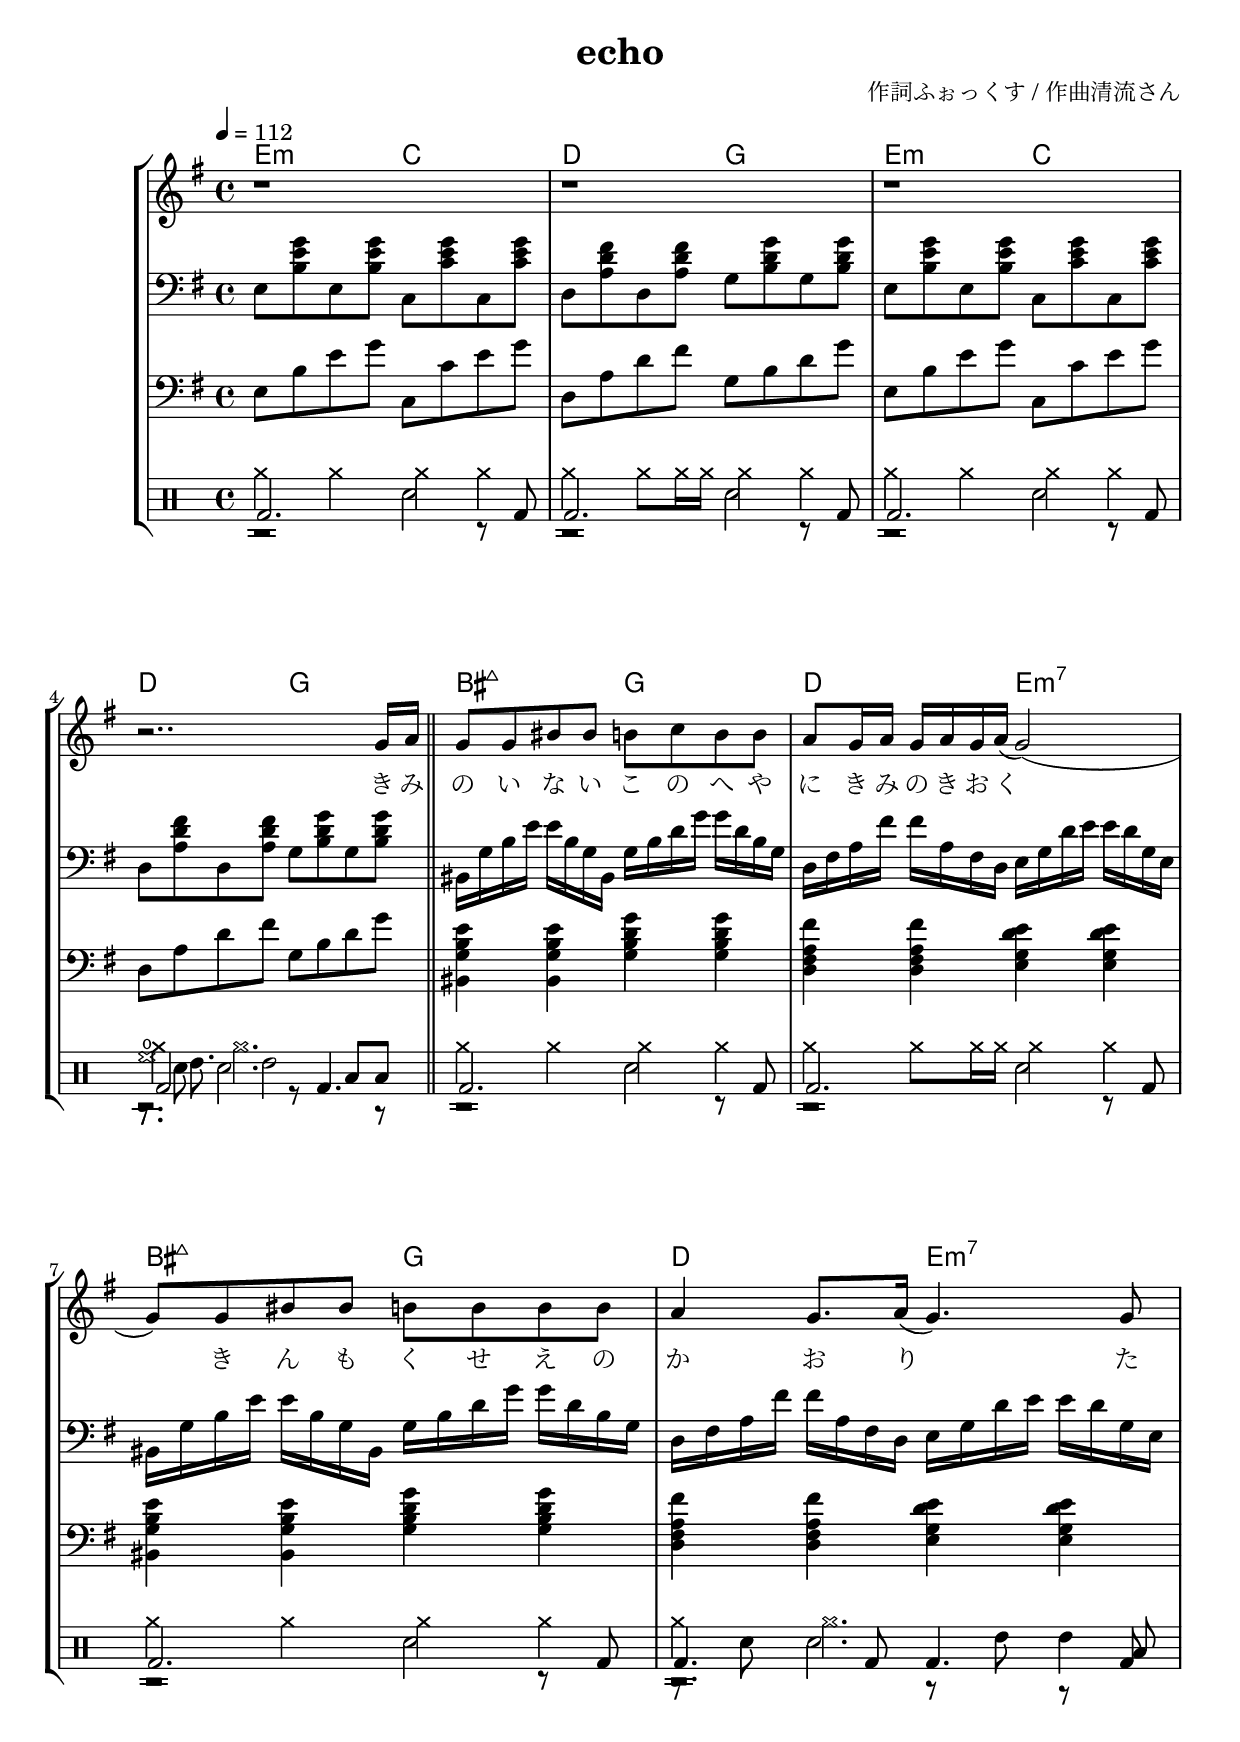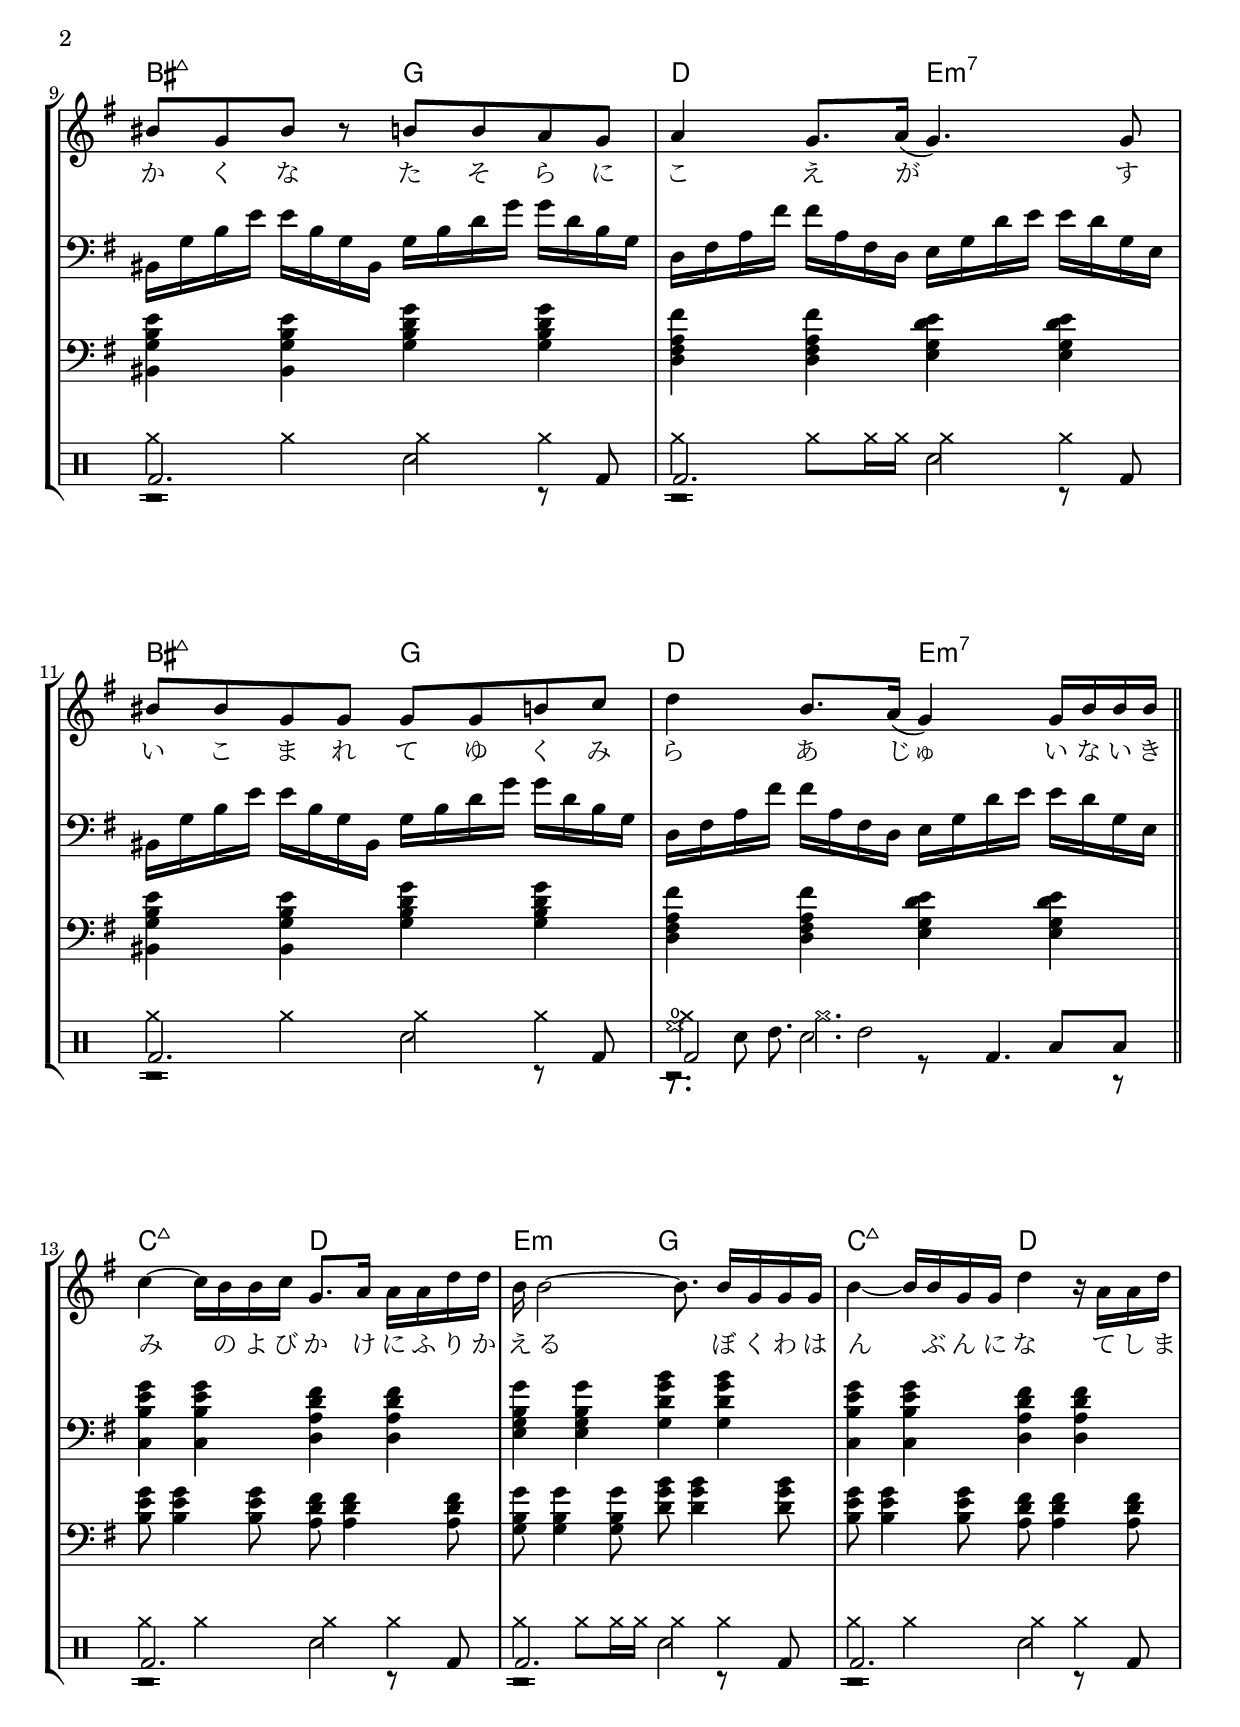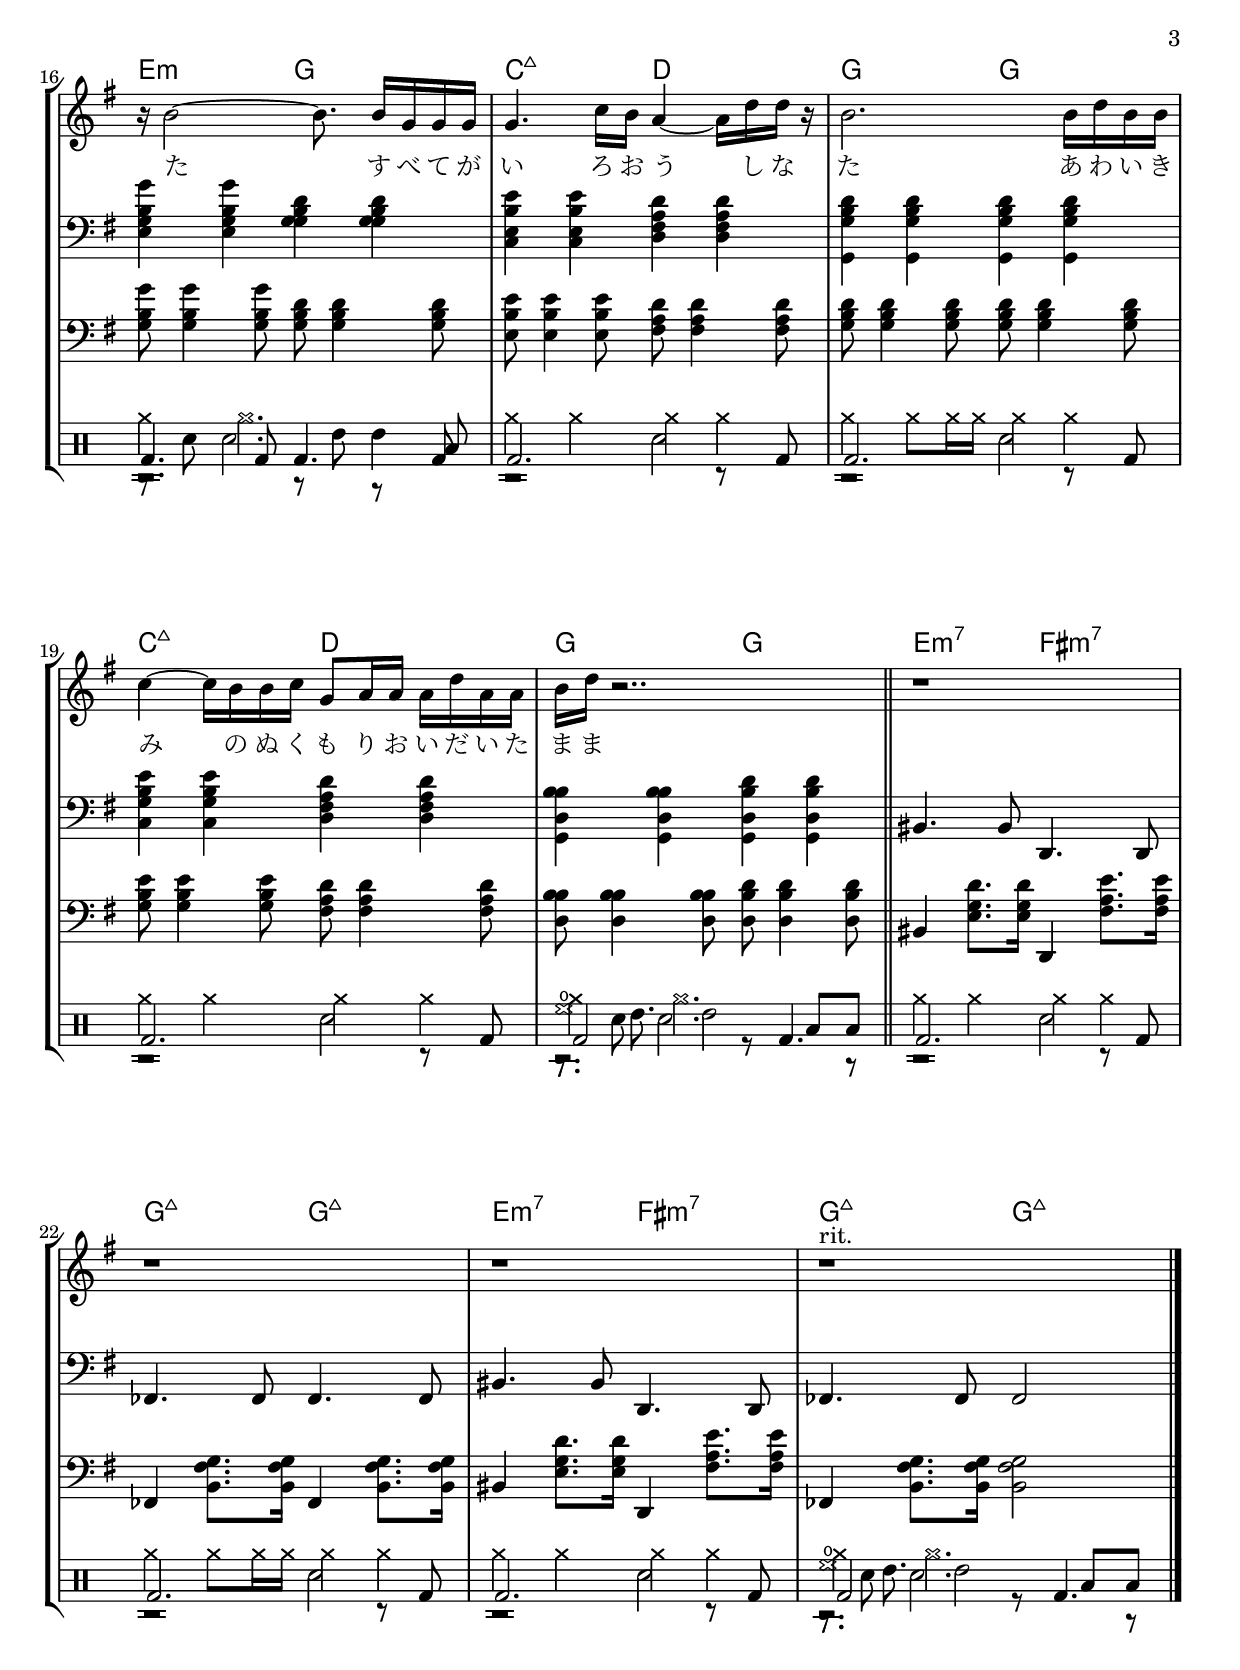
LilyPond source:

\version "2.12.1"

\header {
	title = \markup {echo}
	composer = \markup \center-column {"作詞ふぉっくす / 作曲清流さん"}
}

harmony = \chordmode {
	e2:m c d g e:m c d g 

	bis:maj7 g d e:min7 bis:maj7 g d e:min7 bis:maj7 g d e:min7 bis:maj7 g d e:min7 

	c:maj7 d e:m g c:maj7 d e:m g c:maj7 d g g c:maj7 d g g 

	e:min7 fis:m7 g:maj7 g:maj7 e:min7 fis:m7 g:maj7 g:maj7 
}

melody = {
	\key g \major
	\tempo 4 = 112
	r1 | r1 | r1 | r2.. 
	\set Staff.midiInstrument = #"mmi0.42"
	g'16  a'16 
	g'8  g'8  bis'8  bis'8  b'8  c''8  b'8  b'8 
	a'8  g'16  a'16  g'16  a'16  g'16  a'16  (g'2) 
	(g'8)  g'8  bis'8  bis'8  b'8  b'8  b'8  b'8 
	a'4  g'8.  a'16  (g'4.)  g'8 
	bis'8  g'8  bis'8  r8  b'8  b'8  a'8  g'8 
	a'4  g'8.  a'16  (g'4.)  g'8 
	bis'8  bis'8  g'8  g'8  g'8  g'8  b'8  c''8 
	d''4  b'8.  a'16  (g'4)  	\set Staff.midiInstrument = #"mmi0.42"
	g'16  b'16  b'16  b'16 
	c''4~c''16  b'16  b'16  c''16  g'8.  a'16  a'16  a'16  d''16  d''16 
	b'16  b'2~b'8.  b'16  g'16  g'16  g'16 
	b'4~b'16  b'16  g'16  g'16  d''4  r16  a'16  a'16  d''16 
	r16  b'2~b'8.  b'16  g'16  g'16  g'16 
	g'4.  c''16  b'16  a'4~a'16  d''16  d''16  r16 
	b'2.  b'16  d''16  b'16  b'16 
	c''4~c''16  b'16  b'16  c''16  g'8  a'16  a'16  a'16  d''16  a'16  a'16 
	b'16  d''16  	r2.. 	r1 | r1 | r1 | r1^"rit." \bar "|."
}

words = \lyricmode {
	
	き  み  の  い  な  い  こ  の  へ  や  に  き  み  の  き  お  く  き  ん  も  く  せ  え  の  か  お  り  た  か  く  な  た  そ  ら  に  こ  え  が  す  い  こ  ま  れ  て  ゆ  く  み  ら  あ  じゅ  
	い  な  い  き  み  の  よ  び  か  け  に  ふ  り  か  え  る  ぼ  く  わ  は  ん  ぶ  ん  に  な  て  し  ま  た  す  べ  て  が  い  ろ  お  う  し  な  た  あ  わ  い  き  み  の  ぬ  く  も  り  お  い  だ  い  た  ま  ま  
	
}

tempochange = {
	\tempo 4 = 112
	r1 | r1 | r1 | r1 \bar "||"
	\tempo 4 = 112
	r1 | r1 | r1 | r1 | r1 | r1 | r1 | r1 \bar "||"
	\tempo 4 = 112
	r1 | r1 | r1 | r1 | r1 | r1 | r1 | r1 \bar "||"
	\tempo 4 = 112
	r1 | r1 | r1 | \tempo 4 = 84 r2 \tempo 4 = 74 r2 \bar "|."
}

mainacc = {
	\clef bass
	\set Staff.midiInstrument = #"Cello"
	\key g \major
	\tempo 4 = 112
	e8 <b e' g'> e <b e' g'>
	c8 <c' e' g'> c <c' e' g'>
	d8 <a d' fis'> d <a d' fis'>
	g8 <b d' g'> g <b d' g'>
	e8 <b e' g'> e <b e' g'>
	c8 <c' e' g'> c <c' e' g'>
	d8 <a d' fis'> d <a d' fis'>
	g8 <b d' g'> g <b d' g'>
	\bar "||"

	\set Staff.midiInstrument = #"Violin"
	bis,16 g b e' e' b g bis,
	g16 b d' g' g' d' b g
	d16 fis a fis' fis' a fis d
	e16 g d' e' e' d' g e
	bis,16 g b e' e' b g bis,
	g16 b d' g' g' d' b g
	d16 fis a fis' fis' a fis d
	e16 g d' e' e' d' g e
	bis,16 g b e' e' b g bis,
	g16 b d' g' g' d' b g
	d16 fis a fis' fis' a fis d
	e16 g d' e' e' d' g e
	bis,16 g b e' e' b g bis,
	g16 b d' g' g' d' b g
	d16 fis a fis' fis' a fis d
	e16 g d' e' e' d' g e
	\bar "||"

	\set Staff.midiInstrument = #"Piccolo"
	<c b e' g'>4 <c b e' g'>4
	<d a d' fis'>4 <d a d' fis'>4
	<e g b g'>4 <e g b g'>4
	<g d' g' b'>4 <g d' g' b'>4
	<c b e' g'>4 <c b e' g'>4
	<d a d' fis'>4 <d a d' fis'>4
	<e g b g'>4 <e g b g'>4
	<g g b d'>4 <g g b d'>4
	<c e b e'>4 <c e b e'>4
	<d fis a d'>4 <d fis a d'>4
	<g, g b d'>4 <g, g b d'>4
	<g, g b d'>4 <g, g b d'>4
	<c g b e'>4 <c g b e'>4
	<d fis a d'>4 <d fis a d'>4
	<g, d b b>4 <g, d b b>4
	<g, d b d'>4 <g, d b d'>4
	\bar "||"

	\set Staff.midiInstrument = #"Tremolo Strings"
	bis,4.bis,8
	d,4.d,8
	fes,4.fes,8
	fes,4.fes,8
	bis,4.bis,8
	d,4.d,8
	fes,4.fes,8
	fes,2
	\bar "|."
}

subacc = {
	\clef bass
	\set Staff.midiInstrument = #"Glockenspiel"
	\key g \major
	\tempo 4 = 112
	e8 b8 e'8 g'8
	c8 c'8 e'8 g'8
	d8 a8 d'8 fis'8
	g8 b8 d'8 g'8
	e8 b8 e'8 g'8
	c8 c'8 e'8 g'8
	d8 a8 d'8 fis'8
	g8 b8 d'8 g'8
	\bar "||"

	\set Staff.midiInstrument = #"Rock Organ"
	<bis, g b e'>4 <bis, g b e'>4
	<g b d' g'>4 <g b d' g'>4
	<d fis a fis'>4 <d fis a fis'>4
	<e g d' e'>4 <e g d' e'>4
	<bis, g b e'>4 <bis, g b e'>4
	<g b d' g'>4 <g b d' g'>4
	<d fis a fis'>4 <d fis a fis'>4
	<e g d' e'>4 <e g d' e'>4
	<bis, g b e'>4 <bis, g b e'>4
	<g b d' g'>4 <g b d' g'>4
	<d fis a fis'>4 <d fis a fis'>4
	<e g d' e'>4 <e g d' e'>4
	<bis, g b e'>4 <bis, g b e'>4
	<g b d' g'>4 <g b d' g'>4
	<d fis a fis'>4 <d fis a fis'>4
	<e g d' e'>4 <e g d' e'>4
	\bar "||"

	\set Staff.midiInstrument = #"Contrabass"
	<b e' g'>8 <b e' g'>4 <b e' g'>8
	<a d' fis'>8 <a d' fis'>4 <a d' fis'>8
	<g b g'>8 <g b g'>4 <g b g'>8
	<d' g' b'>8 <d' g' b'>4 <d' g' b'>8
	<b e' g'>8 <b e' g'>4 <b e' g'>8
	<a d' fis'>8 <a d' fis'>4 <a d' fis'>8
	<g b g'>8 <g b g'>4 <g b g'>8
	<g b d'>8 <g b d'>4 <g b d'>8
	<e b e'>8 <e b e'>4 <e b e'>8
	<fis a d'>8 <fis a d'>4 <fis a d'>8
	<g b d'>8 <g b d'>4 <g b d'>8
	<g b d'>8 <g b d'>4 <g b d'>8
	<g b e'>8 <g b e'>4 <g b e'>8
	<fis a d'>8 <fis a d'>4 <fis a d'>8
	<d b b>8 <d b b>4 <d b b>8
	<d b d'>8 <d b d'>4 <d b d'>8
	\bar "||"

	\set Staff.midiInstrument = #"Clarinet"
	bis,4 <e g d'>8. <e g d'>16
	d,4 <fis a e'>8. <fis a e'>16
	fes,4 <b, fis g>8. <b, fis g>16
	fes,4 <b, fis g>8. <b, fis g>16
	bis,4 <e g d'>8. <e g d'>16
	d,4 <fis a e'>8. <fis a e'>16
	fes,4 <b, fis g>8. <b, fis g>16
	<b, fis g>2
	\bar "|."
}

percA = {
	\drummode {
	cymr4 cymr4 cymr4 cymr4  |cymr4 cymr8 cymr16 cymr16 cymr4 cymr4  |cymr4 cymr4 cymr4 cymr4  |cymr4 cymr2.  \bar "||"
	cymr4 cymr4 cymr4 cymr4  |cymr4 cymr8 cymr16 cymr16 cymr4 cymr4  |cymr4 cymr4 cymr4 cymr4  |cymr4 cymr2.  |cymr4 cymr4 cymr4 cymr4  |cymr4 cymr8 cymr16 cymr16 cymr4 cymr4  |cymr4 cymr4 cymr4 cymr4  |cymr4 cymr2.  \bar "||"
	cymr4 cymr4 cymr4 cymr4  |cymr4 cymr8 cymr16 cymr16 cymr4 cymr4  |cymr4 cymr4 cymr4 cymr4  |cymr4 cymr2.  |cymr4 cymr4 cymr4 cymr4  |cymr4 cymr8 cymr16 cymr16 cymr4 cymr4  |cymr4 cymr4 cymr4 cymr4  |cymr4 cymr2.  \bar "||"
	cymr4 cymr4 cymr4 cymr4  |cymr4 cymr8 cymr16 cymr16 cymr4 cymr4  |cymr4 cymr4 cymr4 cymr4  |cymr4 cymr2.  \bar "|."
	}
}

percB = {
	\drummode {
	r2 sn2  |r2 sn2  |r2 sn2  |r8 sn8 sn2.  \bar "||"
	r2 sn2  |r2 sn2  |r2 sn2  |r8 sn8 sn2.  |r2 sn2  |r2 sn2  |r2 sn2  |r8 sn8 sn2.  \bar "||"
	r2 sn2  |r2 sn2  |r2 sn2  |r8 sn8 sn2.  |r2 sn2  |r2 sn2  |r2 sn2  |r8 sn8 sn2.  \bar "||"
	r2 sn2  |r2 sn2  |r2 sn2  |r8 sn8 sn2.  \bar "|."
	}
}

percC = {
	\drummode {
	bd2. r8 bd8  |bd2. r8 bd8  |bd2. r8 bd8  |bd2 r8 bd4.  \bar "||"
	bd2. r8 bd8  |bd2. r8 bd8  |bd2. r8 bd8  |bd4. bd8 bd4. bd8  |bd2. r8 bd8  |bd2. r8 bd8  |bd2. r8 bd8  |bd2 r8 bd4.  \bar "||"
	bd2. r8 bd8  |bd2. r8 bd8  |bd2. r8 bd8  |bd4. bd8 bd4. bd8  |bd2. r8 bd8  |bd2. r8 bd8  |bd2. r8 bd8  |bd2 r8 bd4.  \bar "||"
	bd2. r8 bd8  |bd2. r8 bd8  |bd2. r8 bd8  |bd2 r8 bd4.  \bar "|."
	}
}

percD = {
	\drummode {
	r1 |r1 |r1 |r8. tommh8. tommh2 r8  \bar "||"
	r1 |r1 |r1 |r2 r8 tommh8 tommh4  |r1 |r1 |r1 |r8. tommh8. tommh2 r8  \bar "||"
	r1 |r1 |r1 |r2 r8 tommh8 tommh4  |r1 |r1 |r1 |r8. tommh8. tommh2 r8  \bar "||"
	r1 |r1 |r1 |r8. tommh8. tommh2 r8  \bar "|."
	}
}

percE = {
	\drummode {
	r1 |r1 |r1 |r2. toml8 toml8  \bar "||"
	r1 |r1 |r1 |r2. r8 toml8  |r1 |r1 |r1 |r2. toml8 toml8  \bar "||"
	r1 |r1 |r1 |r2. r8 toml8  |r1 |r1 |r1 |r2. toml8 toml8  \bar "||"
	r1 |r1 |r1 |r2. toml8 toml8  \bar "|."
	}
}

percF = {
	\drummode {
	r1 |r1 |r1 |hho1  \bar "||"
	r1 |r1 |r1 |r1 |r1 |r1 |r1 |hho1  \bar "||"
	r1 |r1 |r1 |r1 |r1 |r1 |r1 |hho1  \bar "||"
	r1 |r1 |r1 |hho1  \bar "|."
	}
}

\score {
	<<
		\new StaffGroup <<
			\new ChordNames {\harmony}
			\new Voice = "melody" {\melody}
			\new Lyrics \lyricsto "melody" \words
			\new Staff = "mainacc" {\mainacc}
			\new Staff = "subacc" {\subacc}
			\new DrumStaff <<
				\new DrumVoice {\percA}
				\new DrumVoice {\percB}
				\new DrumVoice {\percC}
				\new DrumVoice {\percD}
				\new DrumVoice {\percE}
				\new DrumVoice {\percF}
			>>
		>>
	>>
	\layout { }
}
